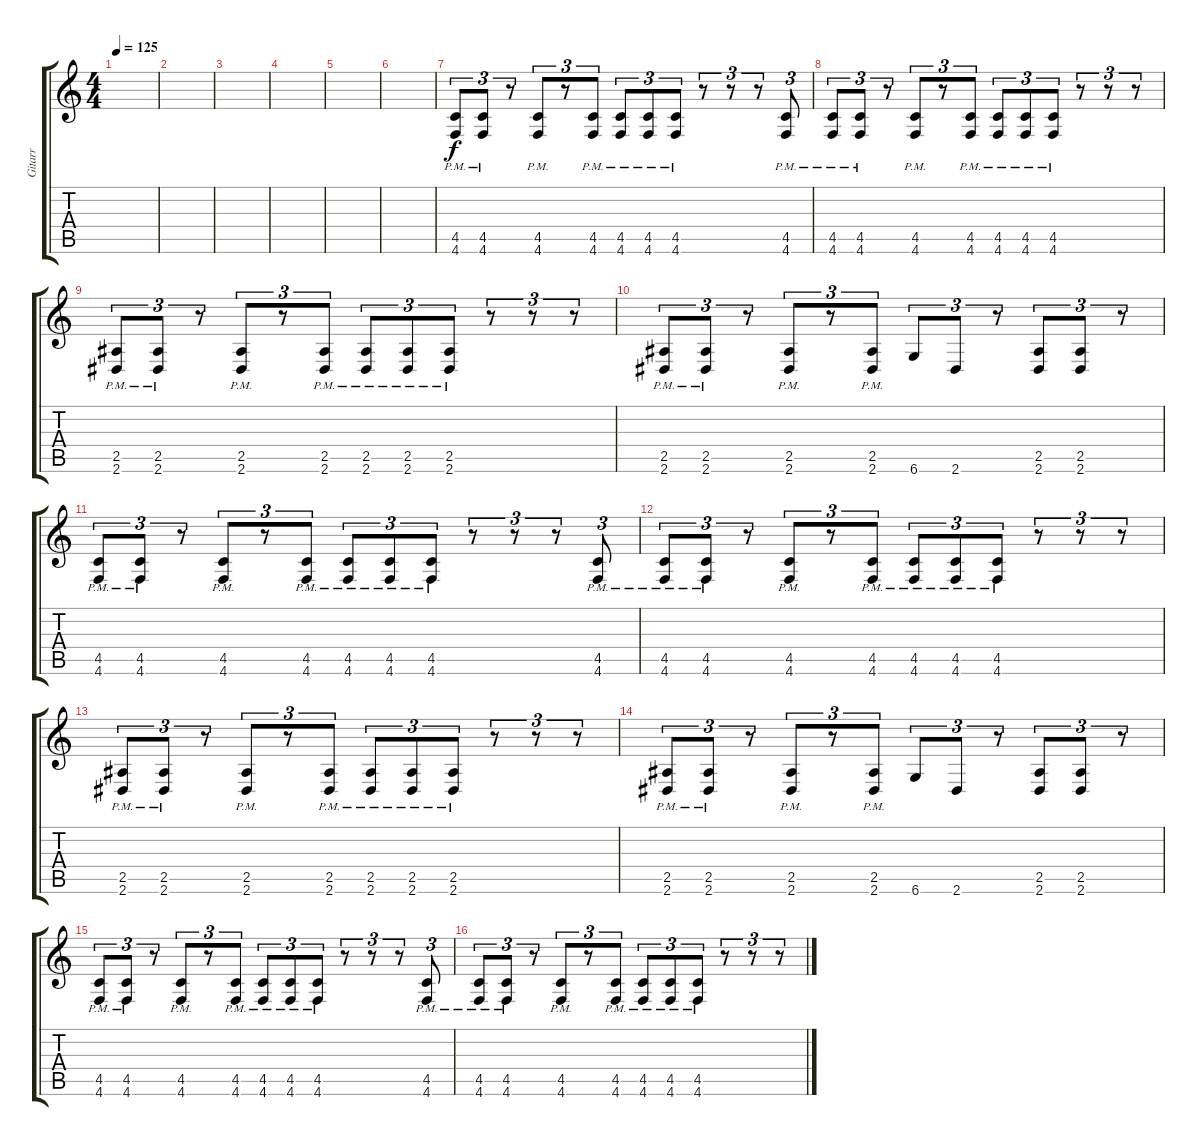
\track ("Gitarr" "Gitarr") {instrument distortionguitar}
\staff {score tabs}
\tuning (Eb4 Bb3 Gb3 Db3 Ab2 Db2) {hide}
\ts (4 4)
\tempo 125
\clef g2
\ks c
|
|
|
|
|
|
(4.5{pm} 4.6).8{tu (3 2)} (4.5{pm} 4.6).8{tu (3 2)} r.8{tu (3 2)} (4.5{pm} 4.6).8{tu (3 2)} r.8{tu (3 2)} (4.5{pm} 4.6).8{tu (3 2)} (4.5{pm} 4.6).8{tu (3 2)} (4.5{pm} 4.6).8{tu (3 2)} (4.5{pm} 4.6).8{tu (3 2)} r.8{tu (3 2)} r.8{tu (3 2)} r.8{tu (3 2)} (4.5{pm} 4.6).8{tu (3 2)} |
(4.5{pm} 4.6).8{tu (3 2)} (4.5{pm} 4.6).8{tu (3 2)} r.8{tu (3 2)} (4.5{pm} 4.6).8{tu (3 2)} r.8{tu (3 2)} (4.5{pm} 4.6).8{tu (3 2)} (4.5{pm} 4.6).8{tu (3 2)} (4.5{pm} 4.6).8{tu (3 2)} (4.5{pm} 4.6).8{tu (3 2)} r.8{tu (3 2)} r.8{tu (3 2)} r.8{tu (3 2)} |
(2.5{pm} 2.6).8{tu (3 2)} (2.5{pm} 2.6).8{tu (3 2)} r.8{tu (3 2)} (2.5{pm} 2.6).8{tu (3 2)} r.8{tu (3 2)} (2.5{pm} 2.6).8{tu (3 2)} (2.5{pm} 2.6).8{tu (3 2)} (2.5{pm} 2.6).8{tu (3 2)} (2.5{pm} 2.6).8{tu (3 2)} r.8{tu (3 2)} r.8{tu (3 2)} r.8{tu (3 2)} |
(2.5{pm} 2.6).8{tu (3 2)} (2.5{pm} 2.6).8{tu (3 2)} r.8{tu (3 2)} (2.5{pm} 2.6).8{tu (3 2)} r.8{tu (3 2)} (2.5{pm} 2.6).8{tu (3 2)} 6.6.8{tu (3 2)} 2.6.8{tu (3 2)} r.8{tu (3 2)} (2.5 2.6).8{tu (3 2)} (2.5 2.6).8{tu (3 2)} r.8{tu (3 2)} |
(4.5{pm} 4.6).8{tu (3 2)} (4.5{pm} 4.6).8{tu (3 2)} r.8{tu (3 2)} (4.5{pm} 4.6).8{tu (3 2)} r.8{tu (3 2)} (4.5{pm} 4.6).8{tu (3 2)} (4.5{pm} 4.6).8{tu (3 2)} (4.5{pm} 4.6).8{tu (3 2)} (4.5{pm} 4.6).8{tu (3 2)} r.8{tu (3 2)} r.8{tu (3 2)} r.8{tu (3 2)} (4.5{pm} 4.6).8{tu (3 2)} |
(4.5{pm} 4.6).8{tu (3 2)} (4.5{pm} 4.6).8{tu (3 2)} r.8{tu (3 2)} (4.5{pm} 4.6).8{tu (3 2)} r.8{tu (3 2)} (4.5{pm} 4.6).8{tu (3 2)} (4.5{pm} 4.6).8{tu (3 2)} (4.5{pm} 4.6).8{tu (3 2)} (4.5{pm} 4.6).8{tu (3 2)} r.8{tu (3 2)} r.8{tu (3 2)} r.8{tu (3 2)} |
(2.5{pm} 2.6).8{tu (3 2)} (2.5{pm} 2.6).8{tu (3 2)} r.8{tu (3 2)} (2.5{pm} 2.6).8{tu (3 2)} r.8{tu (3 2)} (2.5{pm} 2.6).8{tu (3 2)} (2.5{pm} 2.6).8{tu (3 2)} (2.5{pm} 2.6).8{tu (3 2)} (2.5{pm} 2.6).8{tu (3 2)} r.8{tu (3 2)} r.8{tu (3 2)} r.8{tu (3 2)} |
(2.5{pm} 2.6).8{tu (3 2)} (2.5{pm} 2.6).8{tu (3 2)} r.8{tu (3 2)} (2.5{pm} 2.6).8{tu (3 2)} r.8{tu (3 2)} (2.5{pm} 2.6).8{tu (3 2)} 6.6.8{tu (3 2)} 2.6.8{tu (3 2)} r.8{tu (3 2)} (2.5 2.6).8{tu (3 2)} (2.5 2.6).8{tu (3 2)} r.8{tu (3 2)} |
(4.5{pm} 4.6).8{tu (3 2)} (4.5{pm} 4.6).8{tu (3 2)} r.8{tu (3 2)} (4.5{pm} 4.6).8{tu (3 2)} r.8{tu (3 2)} (4.5{pm} 4.6).8{tu (3 2)} (4.5{pm} 4.6).8{tu (3 2)} (4.5{pm} 4.6).8{tu (3 2)} (4.5{pm} 4.6).8{tu (3 2)} r.8{tu (3 2)} r.8{tu (3 2)} r.8{tu (3 2)} (4.5{pm} 4.6).8{tu (3 2)} |
(4.5{pm} 4.6).8{tu (3 2)} (4.5{pm} 4.6).8{tu (3 2)} r.8{tu (3 2)} (4.5{pm} 4.6).8{tu (3 2)} r.8{tu (3 2)} (4.5{pm} 4.6).8{tu (3 2)} (4.5{pm} 4.6).8{tu (3 2)} (4.5{pm} 4.6).8{tu (3 2)} (4.5{pm} 4.6).8{tu (3 2)} r.8{tu (3 2)} r.8{tu (3 2)} r.8{tu (3 2)}
